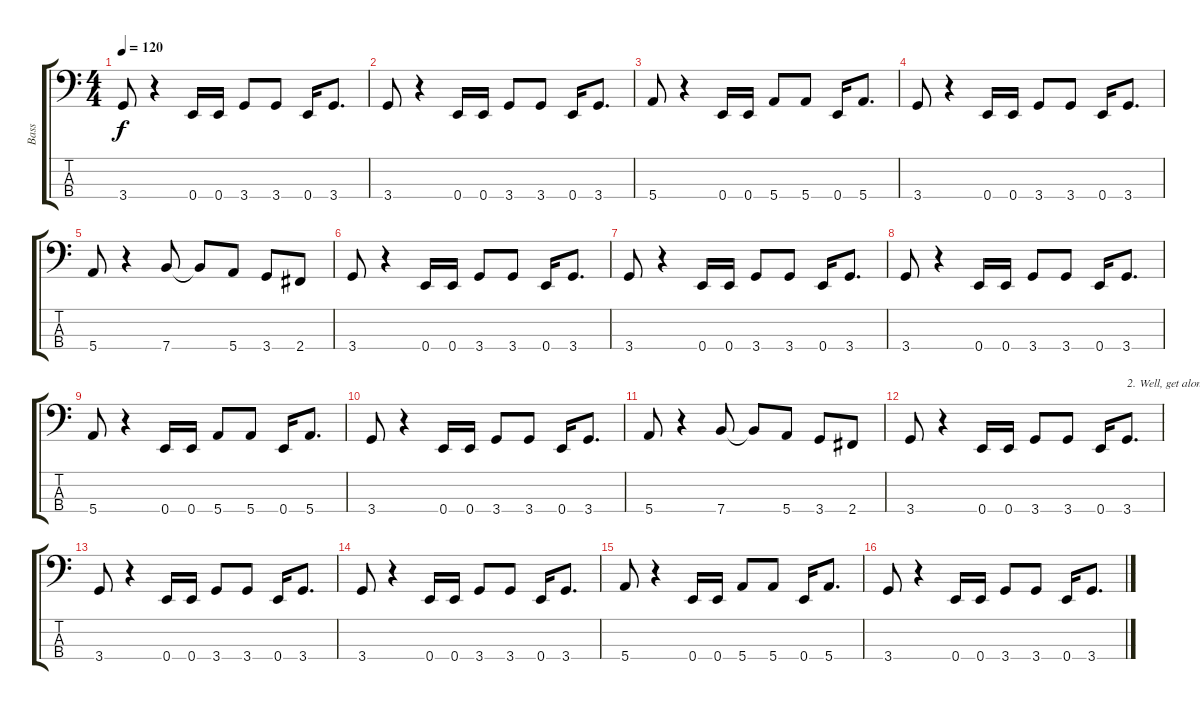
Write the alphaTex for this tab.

\track ("Bass" "Bass") {instrument electricbasspick}
\staff {score tabs}
\tuning (G2 D2 A1 E1) {hide}
\ts (4 4)
\tempo 120
\clef f4
\ks c
3.4.8{dy f} r.4 0.4.16 0.4.16 3.4.8 3.4.8 0.4.16 3.4.8{d} |
3.4.8 r.4 0.4.16 0.4.16 3.4.8 3.4.8 0.4.16 3.4.8{d} |
5.4.8 r.4 0.4.16 0.4.16 5.4.8 5.4.8 0.4.16 5.4.8{d} |
3.4.8 r.4 0.4.16 0.4.16 3.4.8 3.4.8 0.4.16 3.4.8{d} |
5.4.8 r.4 7.4.8 7.4{t}.8 5.4.8 3.4.8 2.4.8 |
3.4.8 r.4 0.4.16 0.4.16 3.4.8 3.4.8 0.4.16 3.4.8{d} |
3.4.8 r.4 0.4.16 0.4.16 3.4.8 3.4.8 0.4.16 3.4.8{d} |
3.4.8 r.4 0.4.16 0.4.16 3.4.8 3.4.8 0.4.16 3.4.8{d} |
5.4.8 r.4 0.4.16 0.4.16 5.4.8 5.4.8 0.4.16 5.4.8{d} |
3.4.8 r.4 0.4.16 0.4.16 3.4.8 3.4.8 0.4.16 3.4.8{d} |
5.4.8 r.4 7.4.8 7.4{t}.8 5.4.8 3.4.8 2.4.8 |
3.4.8 r.4 0.4.16 0.4.16 3.4.8 3.4.8 0.4.16 3.4.8{d txt "2. Well, get along......"} |
3.4.8 r.4 0.4.16 0.4.16 3.4.8 3.4.8 0.4.16 3.4.8{d} |
3.4.8 r.4 0.4.16 0.4.16 3.4.8 3.4.8 0.4.16 3.4.8{d} |
5.4.8 r.4 0.4.16 0.4.16 5.4.8 5.4.8 0.4.16 5.4.8{d} |
3.4.8 r.4 0.4.16 0.4.16 3.4.8 3.4.8 0.4.16 3.4.8{d}
